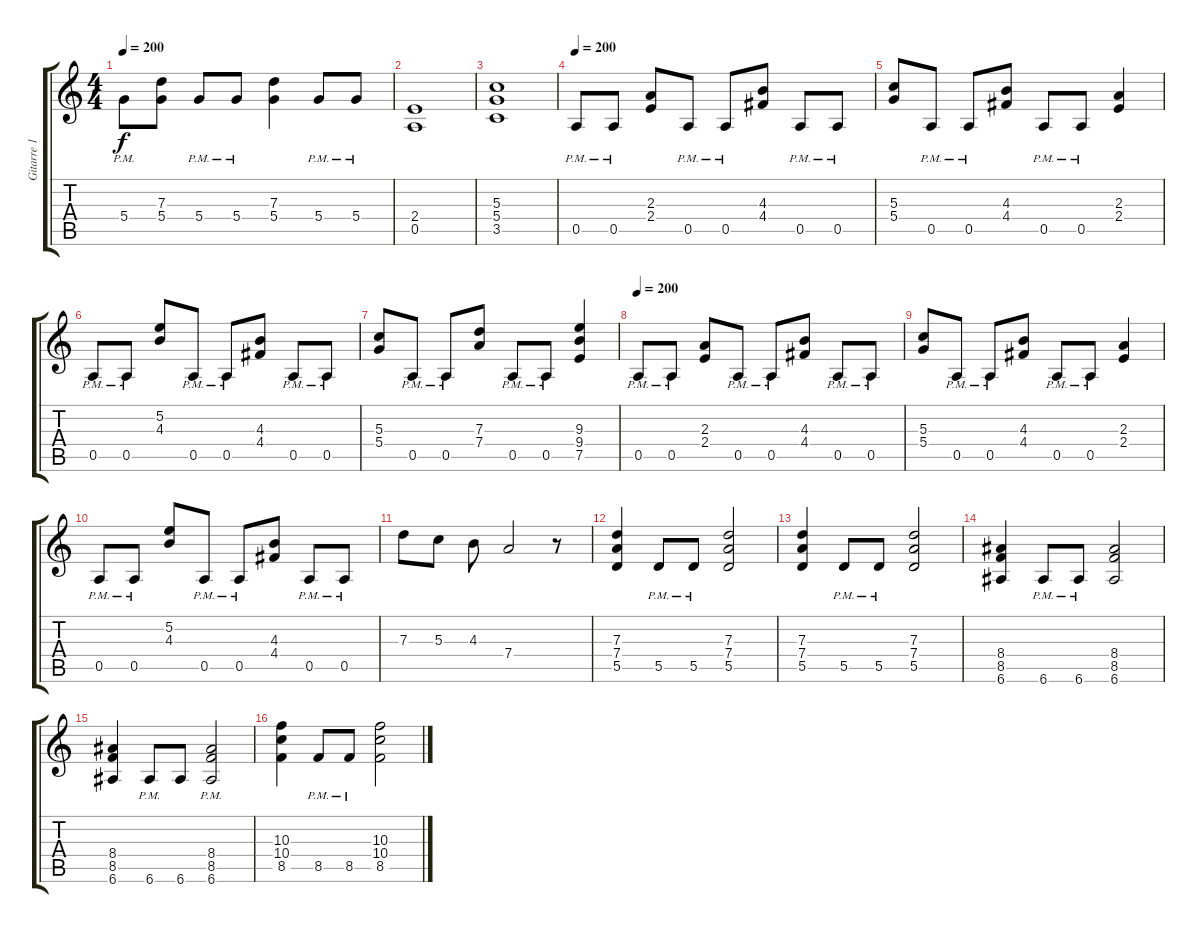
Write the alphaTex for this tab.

\track ("Gitarre 1" "Gitarre 1") {instrument distortionguitar}
\staff {score tabs}
\tuning (E4 B3 G3 D3 A2 E2) {hide}
\ts (4 4)
\tempo 200
\clef g2
\ks c
5.4{pm}.8{dy f} (7.3 5.4).8 5.4{pm}.8 5.4{pm}.8 (7.3 5.4).4 5.4{pm}.8 5.4{pm}.8 |
(2.4 0.5).1 |
(5.3 5.4 3.5).1 |
\tempo 200
0.5{pm}.8 0.5{pm}.8 (2.3 2.4).8 0.5{pm}.8 0.5{pm}.8 (4.3 4.4).8 0.5{pm}.8 0.5{pm}.8 |
(5.3 5.4).8 0.5{pm}.8 0.5{pm}.8 (4.3 4.4).8 0.5{pm}.8 0.5{pm}.8 (2.3 2.4).4 |
0.5{pm}.8 0.5{pm}.8 (5.2 4.3).8 0.5{pm}.8 0.5{pm}.8 (4.3 4.4).8 0.5{pm}.8 0.5{pm}.8 |
(5.3 5.4).8 0.5{pm}.8 0.5{pm}.8 (7.3 7.4).8 0.5{pm}.8 0.5{pm}.8 (9.3 9.4 7.5).4 |
\tempo 200
0.5{pm}.8 0.5{pm}.8 (2.3 2.4).8 0.5{pm}.8 0.5{pm}.8 (4.3 4.4).8 0.5{pm}.8 0.5{pm}.8 |
(5.3 5.4).8 0.5{pm}.8 0.5{pm}.8 (4.3 4.4).8 0.5{pm}.8 0.5{pm}.8 (2.3 2.4).4 |
0.5{pm}.8 0.5{pm}.8 (5.2 4.3).8 0.5{pm}.8 0.5{pm}.8 (4.3 4.4).8 0.5{pm}.8 0.5{pm}.8 |
7.3.8 5.3.8 4.3.8 7.4.2 r.8 |
(7.3 7.4 5.5).4 5.5{pm}.8 5.5{pm}.8 (7.3 7.4 5.5).2 |
(7.3 7.4 5.5).4 5.5{pm}.8 5.5{pm}.8 (7.3 7.4 5.5).2 |
(8.4 8.5 6.6).4 6.6{pm}.8 6.6{pm}.8 (8.4 8.5 6.6).2 |
(8.4 8.5 6.6).4 6.6{pm}.8 6.6.8 (8.4 8.5{pm} 6.6).2 |
(10.3 10.4 8.5).4 8.5{pm}.8 8.5{pm}.8 (10.3 10.4 8.5).2
